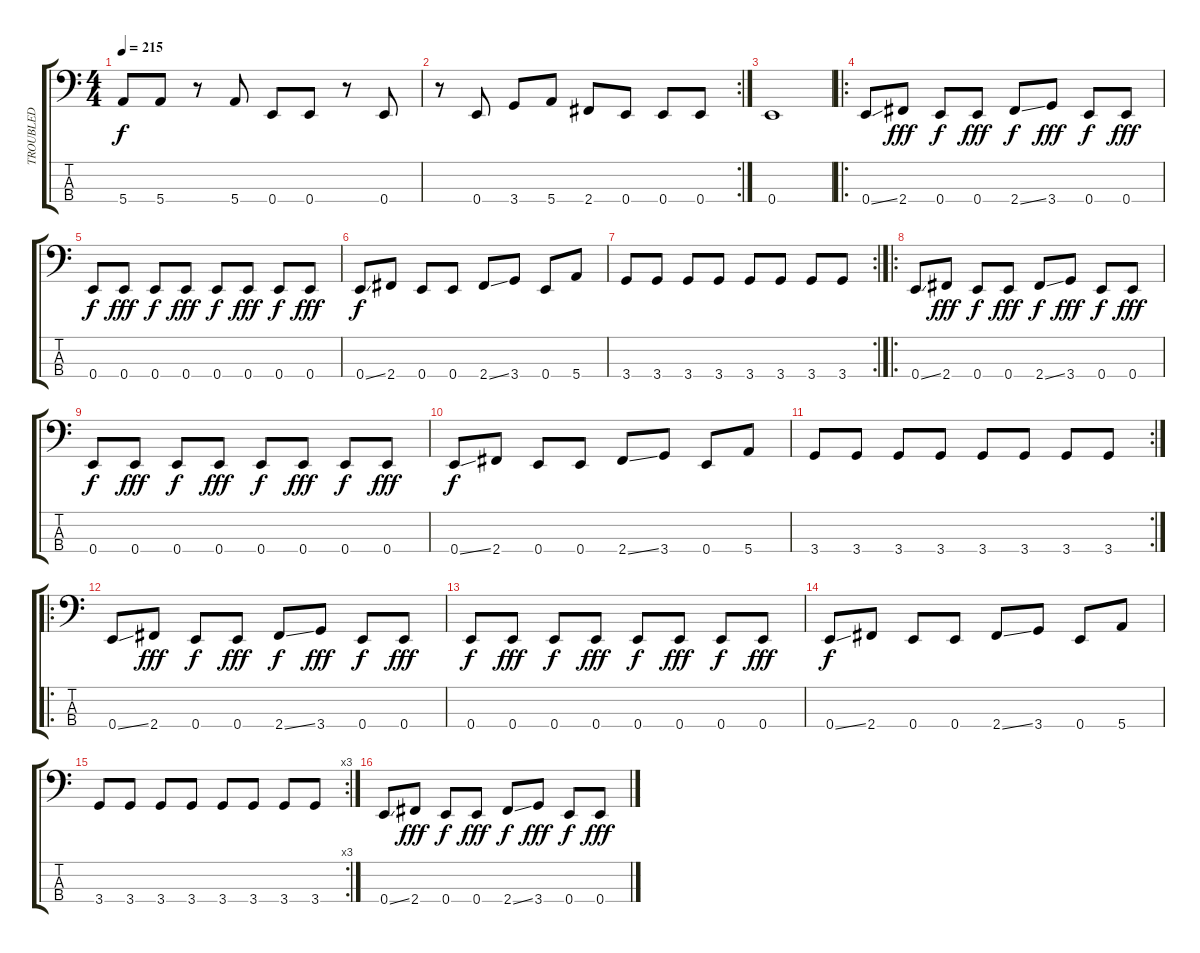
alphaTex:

\track ("TROUBLED" "TROUBLED") {instrument electricbasspick}
\staff {score tabs}
\tuning (G2 D2 A1 E1) {hide}
\ts (4 4)
\tempo 215
\clef f4
\ks c
5.4.8{dy f} 5.4.8 r.8 5.4.8 0.4.8 0.4.8 r.8 0.4.8 |
\rc 2
r.8 0.4.8 3.4.8 5.4.8 2.4.8 0.4.8 0.4.8 0.4.8 |
0.4.1 |
\ro
0.4{ss}.8 2.4.8{dy fff} 0.4.8{dy f} 0.4.8{dy fff} 2.4{ss}.8{dy f} 3.4.8{dy fff} 0.4.8{dy f} 0.4.8{dy fff} |
0.4.8{dy f} 0.4.8{dy fff} 0.4.8{dy f} 0.4.8{dy fff} 0.4.8{dy f} 0.4.8{dy fff} 0.4.8{dy f} 0.4.8{dy fff} |
0.4{ss}.8{dy f} 2.4.8 0.4.8 0.4.8 2.4{ss}.8 3.4.8 0.4.8 5.4.8 |
\rc 2
3.4.8 3.4.8 3.4.8 3.4.8 3.4.8 3.4.8 3.4.8 3.4.8 |
\ro
0.4{ss}.8 2.4.8{dy fff} 0.4.8{dy f} 0.4.8{dy fff} 2.4{ss}.8{dy f} 3.4.8{dy fff} 0.4.8{dy f} 0.4.8{dy fff} |
0.4.8{dy f} 0.4.8{dy fff} 0.4.8{dy f} 0.4.8{dy fff} 0.4.8{dy f} 0.4.8{dy fff} 0.4.8{dy f} 0.4.8{dy fff} |
0.4{ss}.8{dy f} 2.4.8 0.4.8 0.4.8 2.4{ss}.8 3.4.8 0.4.8 5.4.8 |
\rc 2
3.4.8 3.4.8 3.4.8 3.4.8 3.4.8 3.4.8 3.4.8 3.4.8 |
\ro
0.4{ss}.8 2.4.8{dy fff} 0.4.8{dy f} 0.4.8{dy fff} 2.4{ss}.8{dy f} 3.4.8{dy fff} 0.4.8{dy f} 0.4.8{dy fff} |
0.4.8{dy f} 0.4.8{dy fff} 0.4.8{dy f} 0.4.8{dy fff} 0.4.8{dy f} 0.4.8{dy fff} 0.4.8{dy f} 0.4.8{dy fff} |
0.4{ss}.8{dy f} 2.4.8 0.4.8 0.4.8 2.4{ss}.8 3.4.8 0.4.8 5.4.8 |
\rc 3
3.4.8 3.4.8 3.4.8 3.4.8 3.4.8 3.4.8 3.4.8 3.4.8 |
0.4{ss}.8 2.4.8{dy fff} 0.4.8{dy f} 0.4.8{dy fff} 2.4{ss}.8{dy f} 3.4.8{dy fff} 0.4.8{dy f} 0.4.8{dy fff}
